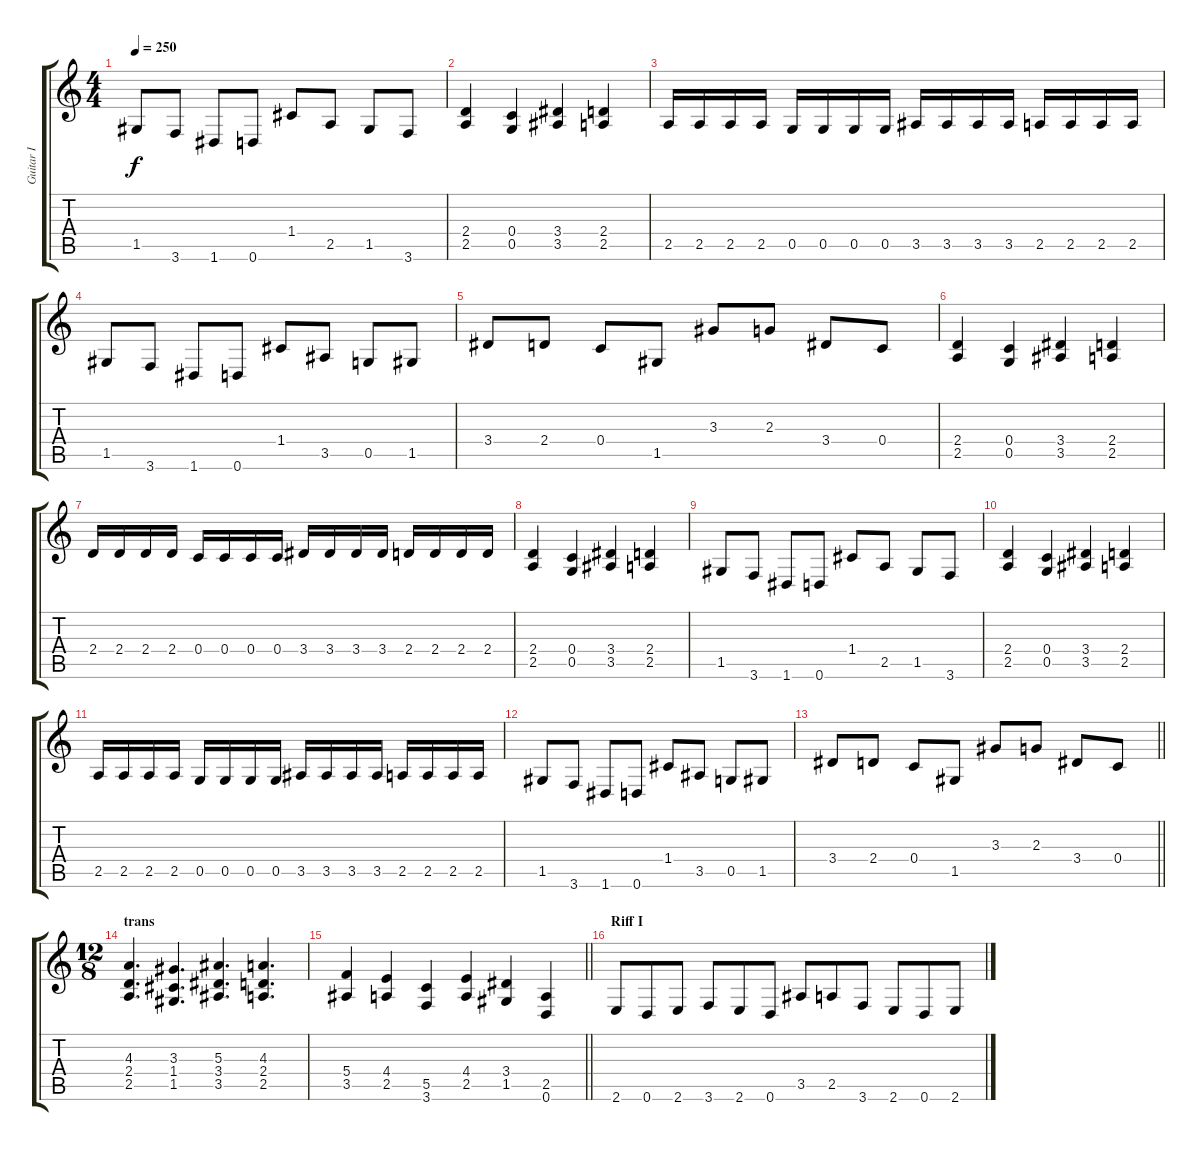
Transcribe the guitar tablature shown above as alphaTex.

\track ("Guitar I" "Guitar I") {instrument distortionguitar}
\staff {score tabs}
\tuning (D4 A3 F3 C3 G2 D2) {hide}
\ts (4 4)
\tempo 250
\clef g2
\ks c
1.5.8{dy f} 3.6.8 1.6.8 0.6.8 1.4.8 2.5.8 1.5.8 3.6.8 |
(2.4 2.5).4 (0.4 0.5).4 (3.4 3.5).4 (2.4 2.5).4 |
2.5.16 2.5.16 2.5.16 2.5.16 0.5.16 0.5.16 0.5.16 0.5.16 3.5.16 3.5.16 3.5.16 3.5.16 2.5.16 2.5.16 2.5.16 2.5.16 |
1.5.8 3.6.8 1.6.8 0.6.8 1.4.8 3.5.8 0.5.8 1.5.8 |
3.4.8 2.4.8 0.4.8 1.5.8 3.3.8 2.3.8 3.4.8 0.4.8 |
(2.4 2.5).4 (0.4 0.5).4 (3.4 3.5).4 (2.4 2.5).4 |
2.4.16 2.4.16 2.4.16 2.4.16 0.4.16 0.4.16 0.4.16 0.4.16 3.4.16 3.4.16 3.4.16 3.4.16 2.4.16 2.4.16 2.4.16 2.4.16 |
(2.4 2.5).4 (0.4 0.5).4 (3.4 3.5).4 (2.4 2.5).4 |
1.5.8 3.6.8 1.6.8 0.6.8 1.4.8 2.5.8 1.5.8 3.6.8 |
(2.4 2.5).4 (0.4 0.5).4 (3.4 3.5).4 (2.4 2.5).4 |
2.5.16 2.5.16 2.5.16 2.5.16 0.5.16 0.5.16 0.5.16 0.5.16 3.5.16 3.5.16 3.5.16 3.5.16 2.5.16 2.5.16 2.5.16 2.5.16 |
1.5.8 3.6.8 1.6.8 0.6.8 1.4.8 3.5.8 0.5.8 1.5.8 |
\barLineRight lightlight
3.4.8 2.4.8 0.4.8 1.5.8 3.3.8 2.3.8 3.4.8 0.4.8 |
\ts (12 8)
\section ("" "trans")
(4.3 2.4 2.5).4{d} (3.3 1.4 1.5).4{d} (5.3 3.4 3.5).4{d} (4.3 2.4 2.5).4{d} |
\barLineRight lightlight
(5.4 3.5).4 (4.4 2.5).4 (5.5 3.6).4 (4.4 2.5).4 (3.4 1.5).4 (2.5 0.6).4 |
\section ("" "Riff I")
2.6.8 0.6.8 2.6.8 3.6.8 2.6.8 0.6.8 3.5.8 2.5.8 3.6.8 2.6.8 0.6.8 2.6.8
